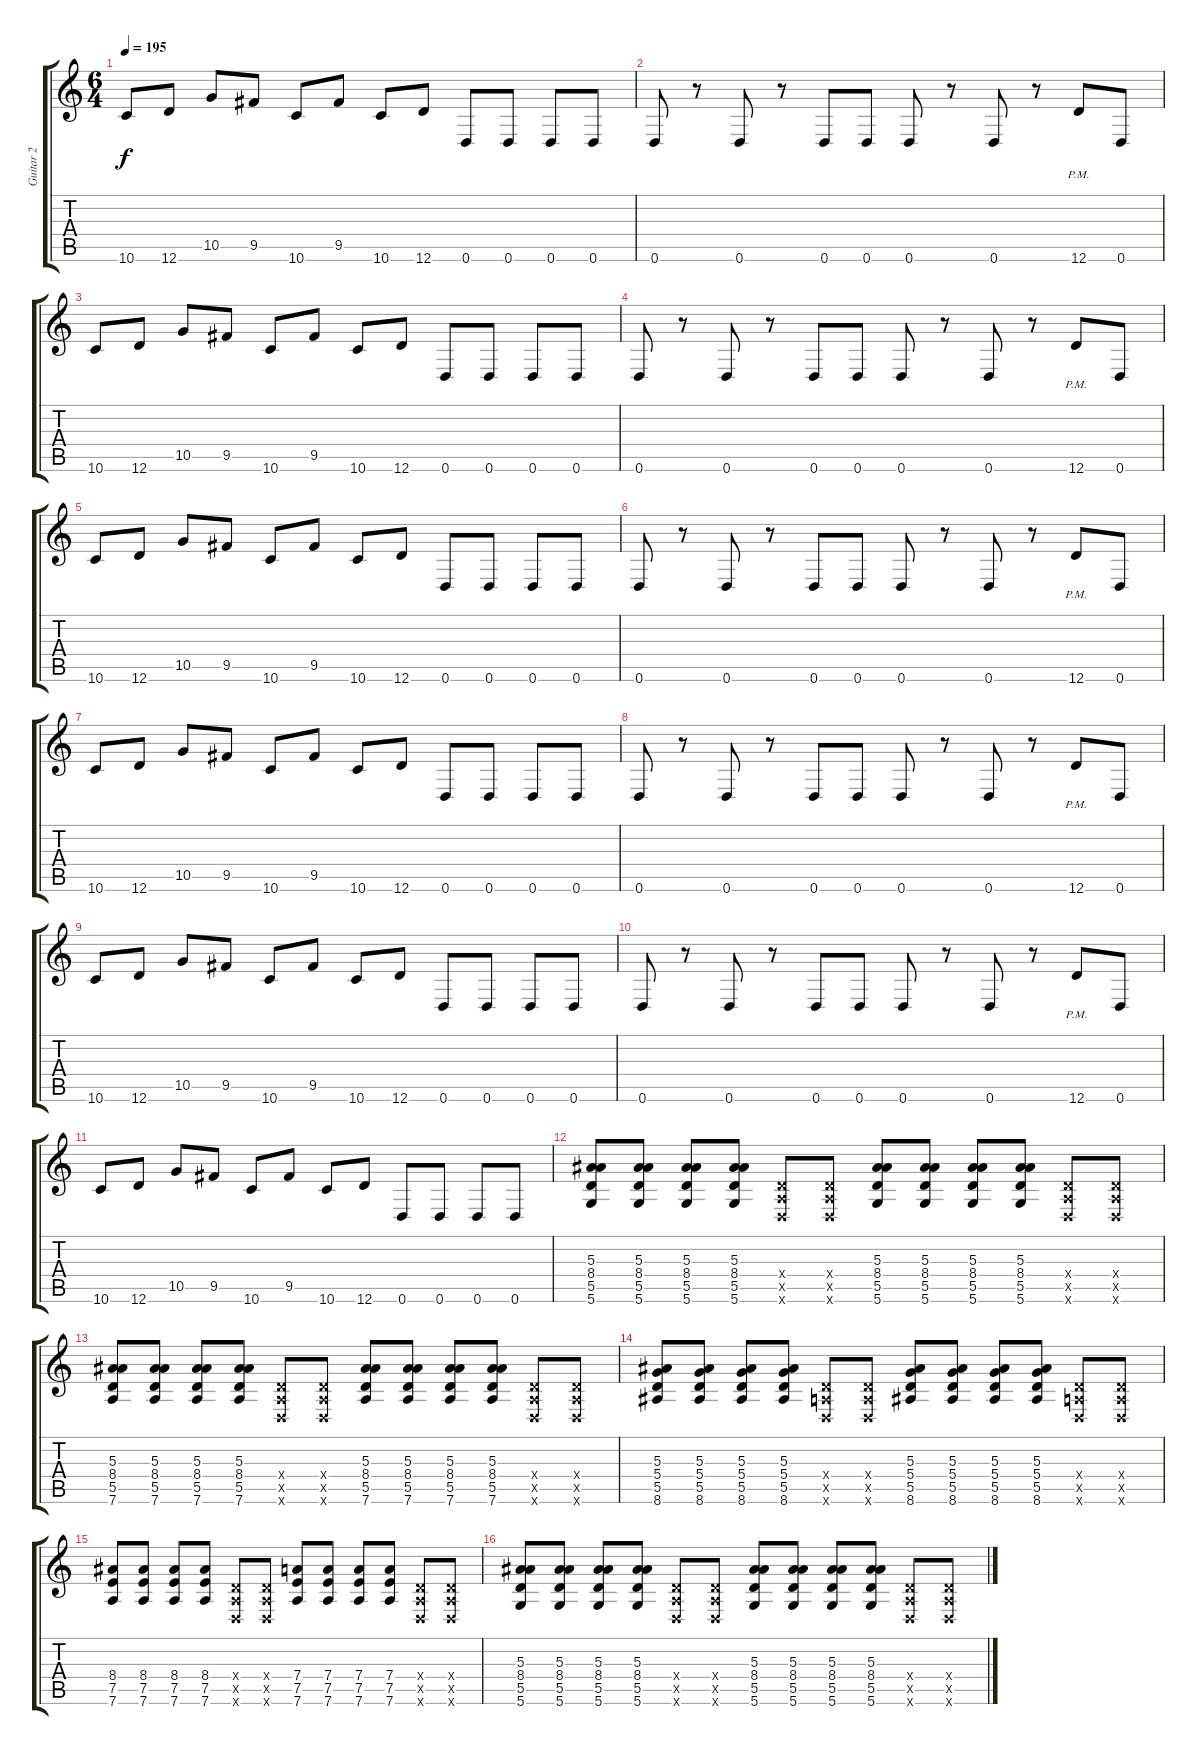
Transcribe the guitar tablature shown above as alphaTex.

\track ("Guitar 2" "Guitar 2") {instrument distortionguitar}
\staff {score tabs}
\tuning (D4 A3 F3 D3 A2 D2) {hide}
\ts (6 4)
\tempo 195
\clef g2
\ks c
10.6.8{dy f} 12.6.8 10.5.8 9.5.8 10.6.8 9.5.8 10.6.8 12.6.8 0.6.8 0.6.8 0.6.8 0.6.8 |
0.6.8 r.8 0.6.8 r.8 0.6.8 0.6.8 0.6.8 r.8 0.6.8 r.8 12.6{pm}.8 0.6.8 |
10.6.8 12.6.8 10.5.8 9.5.8 10.6.8 9.5.8 10.6.8 12.6.8 0.6.8 0.6.8 0.6.8 0.6.8 |
0.6.8 r.8 0.6.8 r.8 0.6.8 0.6.8 0.6.8 r.8 0.6.8 r.8 12.6{pm}.8 0.6.8 |
10.6.8 12.6.8 10.5.8 9.5.8 10.6.8 9.5.8 10.6.8 12.6.8 0.6.8 0.6.8 0.6.8 0.6.8 |
0.6.8 r.8 0.6.8 r.8 0.6.8 0.6.8 0.6.8 r.8 0.6.8 r.8 12.6{pm}.8 0.6.8 |
10.6.8 12.6.8 10.5.8 9.5.8 10.6.8 9.5.8 10.6.8 12.6.8 0.6.8 0.6.8 0.6.8 0.6.8 |
0.6.8 r.8 0.6.8 r.8 0.6.8 0.6.8 0.6.8 r.8 0.6.8 r.8 12.6{pm}.8 0.6.8 |
10.6.8 12.6.8 10.5.8 9.5.8 10.6.8 9.5.8 10.6.8 12.6.8 0.6.8 0.6.8 0.6.8 0.6.8 |
0.6.8 r.8 0.6.8 r.8 0.6.8 0.6.8 0.6.8 r.8 0.6.8 r.8 12.6{pm}.8 0.6.8 |
10.6.8 12.6.8 10.5.8 9.5.8 10.6.8 9.5.8 10.6.8 12.6.8 0.6.8 0.6.8 0.6.8 0.6.8 |
(5.3 8.4 5.5 5.6).8{volume 13 balance 14} (5.3 8.4 5.5 5.6).8 (5.3 8.4 5.5 5.6).8 (5.3 8.4 5.5 5.6).8 (0.4{x} 0.5{x} 0.6{x}).8 (0.4{x} 0.5{x} 0.6{x}).8 (5.3 8.4 5.5 5.6).8 (5.3 8.4 5.5 5.6).8 (5.3 8.4 5.5 5.6).8 (5.3 8.4 5.5 5.6).8 (0.4{x} 0.5{x} 0.6{x}).8 (0.4{x} 0.5{x} 0.6{x}).8 |
(5.3 8.4 5.5 7.6).8 (5.3 8.4 5.5 7.6).8 (5.3 8.4 5.5 7.6).8 (5.3 8.4 5.5 7.6).8 (0.4{x} 0.5{x} 0.6{x}).8 (0.4{x} 0.5{x} 0.6{x}).8 (5.3 8.4 5.5 7.6).8 (5.3 8.4 5.5 7.6).8 (5.3 8.4 5.5 7.6).8 (5.3 8.4 5.5 7.6).8 (0.4{x} 0.5{x} 0.6{x}).8 (0.4{x} 0.5{x} 0.6{x}).8 |
(5.3 5.4 5.5 8.6).8 (5.3 5.4 5.5 8.6).8 (5.3 5.4 5.5 8.6).8 (5.3 5.4 5.5 8.6).8 (0.4{x} 0.5{x} 0.6{x}).8 (0.4{x} 0.5{x} 0.6{x}).8 (5.3 5.4 5.5 8.6).8 (5.3 5.4 5.5 8.6).8 (5.3 5.4 5.5 8.6).8 (5.3 5.4 5.5 8.6).8 (0.4{x} 0.5{x} 0.6{x}).8 (0.4{x} 0.5{x} 0.6{x}).8 |
(8.4 7.5 7.6).8 (8.4 7.5 7.6).8 (8.4 7.5 7.6).8 (8.4 7.5 7.6).8 (0.4{x} 0.5{x} 0.6{x}).8 (0.4{x} 0.5{x} 0.6{x}).8 (7.4 7.5 7.6).8 (7.4 7.5 7.6).8 (7.4 7.5 7.6).8 (7.4 7.5 7.6).8 (0.4{x} 0.5{x} 0.6{x}).8 (0.4{x} 0.5{x} 0.6{x}).8 |
(5.3 8.4 5.5 5.6).8{volume 13 balance 14} (5.3 8.4 5.5 5.6).8 (5.3 8.4 5.5 5.6).8 (5.3 8.4 5.5 5.6).8 (0.4{x} 0.5{x} 0.6{x}).8 (0.4{x} 0.5{x} 0.6{x}).8 (5.3 8.4 5.5 5.6).8 (5.3 8.4 5.5 5.6).8 (5.3 8.4 5.5 5.6).8 (5.3 8.4 5.5 5.6).8 (0.4{x} 0.5{x} 0.6{x}).8 (0.4{x} 0.5{x} 0.6{x}).8
